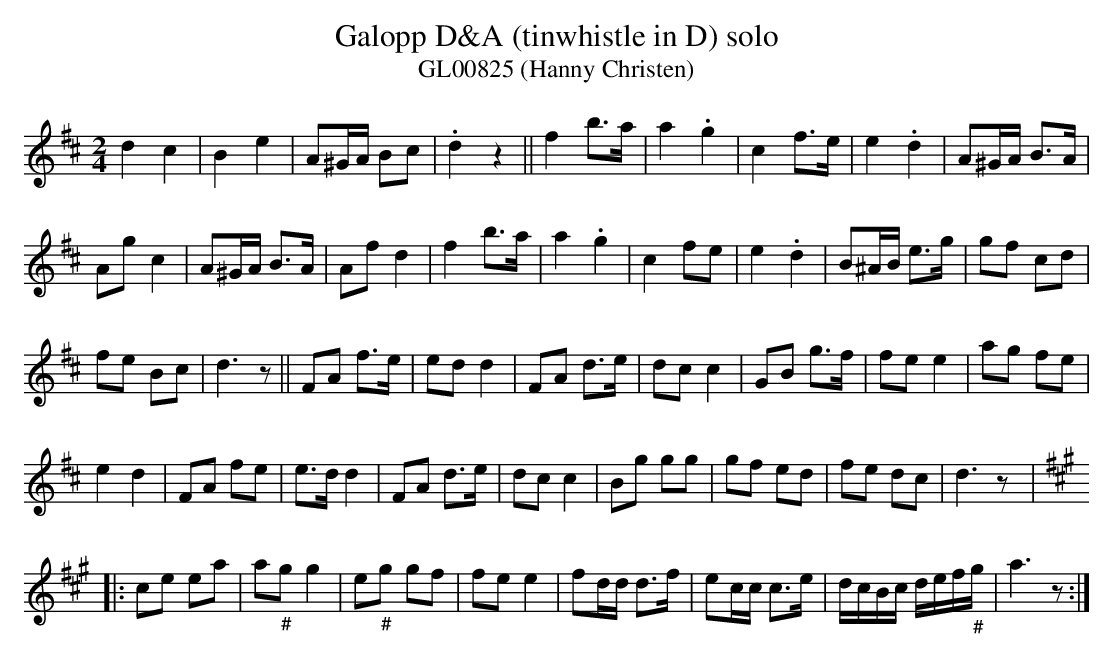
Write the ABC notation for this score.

X:1
T:Galopp D&A (tinwhistle in D) solo
T:GL00825 (Hanny Christen)
M:2/4
L:1/8
K:D transpose=12
d2c2 | B2e2 | A^G/2A/2 Bc | .d2z2 || f2 b>a | a2.g2 | c2f>e | \
e2.d2 | A^G/2A/2 B>A |
 Agc2 | A^G/2A/2 B>A | Afd2 | f2 b>a | \
a2 .g2 | c2fe | e2.d2 | B^A/2B/2 e>g | gf cd |
 fe Bc | d3z || \
FA f>e | edd2 | FA d>e | dcc2 | GB g>f | fee2 | \
ag fe |
 e2d2 | FA fe | e>dd2 | FA d>e | dcc2 | \
Bg gg | gf ed | fe dc | d3z |: [K:A]
 ce ea | a"_#"gg2 | \
e"_#"g gf | fee2 | fd/2d/2 d>f | ec/2c/2 c>e | d/2c/2B/2c/2 d/2e/2f/2"_#"g/2 | a3 z :|





W:
W:for tin whistle TABs go to:
W:http://www.mandolintab.net/abcconverter.php
W:" Tablatur: Whistle - key: D "
W:a fingering chart (advanced) you can download from:
W:http://fullbodyburn.com/wp-content/uploads/2011/07/01-D1.jpg
